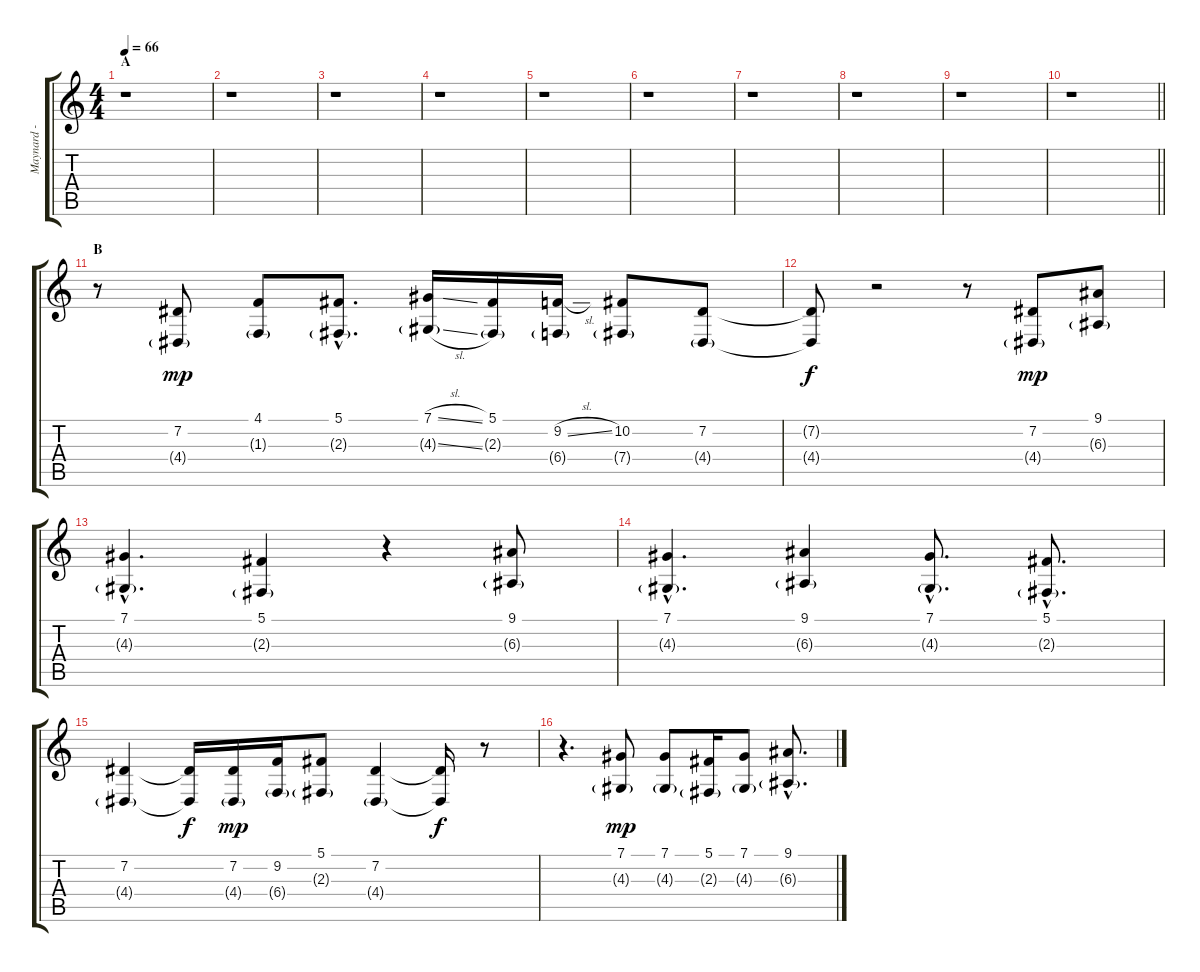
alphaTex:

\track ("Maynard - Lead Vocals" "Maynard - ") {instrument fx4atmosphere}
\staff {score tabs}
\tuning (Db4 Ab3 E3 B2 Gb2 Db2) {hide}
\ts (4 4)
\section ("" "A")
\tempo 66
\clef g2
\ks c
r.1{dy mp instrument fx4atmosphere} |
r.1 |
r.1 |
r.1 |
r.1 |
r.1 |
r.1 |
r.1 |
r.1 |
\barLineRight lightlight
r.1 |
\section ("" "B")
r.8 (7.2 4.4{g}).8 (4.1 1.3{g}).8 (5.1{hac} 2.3{g hac}).8{d} (7.1{sl} 4.3{sl g}).16 (5.1 2.3{g}).16 (9.2{sl} 6.4{g}).16 (10.2 7.4{g}).8 (7.2 4.4{g}).8 |
(7.2{t} 4.4{t}).8{dy f} r.2 r.8 (7.2 4.4{g}).8{dy mp} (9.1 6.3{g}).8 |
(7.1{hac} 4.3{g hac}).4{d} (5.1 2.3{g}).4 r.4 (9.1 6.3{g}).8 |
(7.1{hac} 4.3{g hac}).4{d} (9.1 6.3{g}).4 (7.1{hac} 4.3{g hac}).8{d} (5.1{hac} 2.3{g hac}).8{d} |
(7.2 4.4{g}).4 (7.2{t} 4.4{t}).16{dy f} (7.2 4.4{g}).16{dy mp} (9.2 6.4{g}).16 (5.1 2.3{g}).8 (7.2 4.4{g}).4 (7.2{t} 4.4{t}).16{dy f} r.8 |
r.4{d} (7.1 4.3{g}).8{dy mp} (7.1 4.3{g}).8 (5.1 2.3{g}).16 (7.1 4.3{g}).8 (9.1{hac} 6.3{g hac}).8{d}
